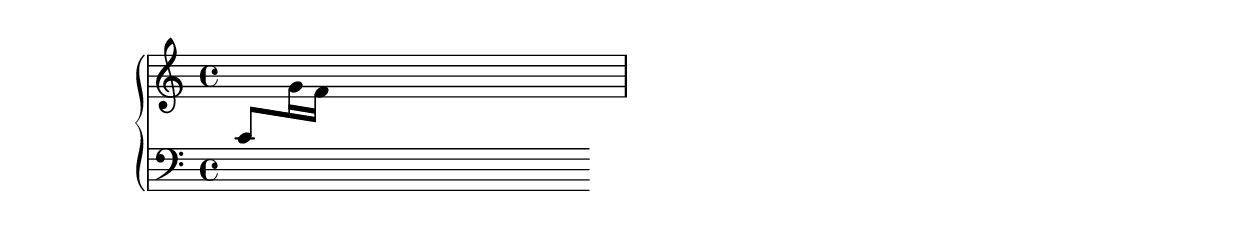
\version "1.7.6"
\score{
	\context PianoStaff <
	\context Staff=one \notes\relative c'{
		s1
	}
	\context Staff=two \notes\relative c'{
		\clef bass
% no knee
		\stemUp [c8 \translator Staff=one \stemDown g'16 f]
		s8
		s2
	}
	>
	\paper{
 		linewidth=-1.
	}
}


%% new-chords-done %%
